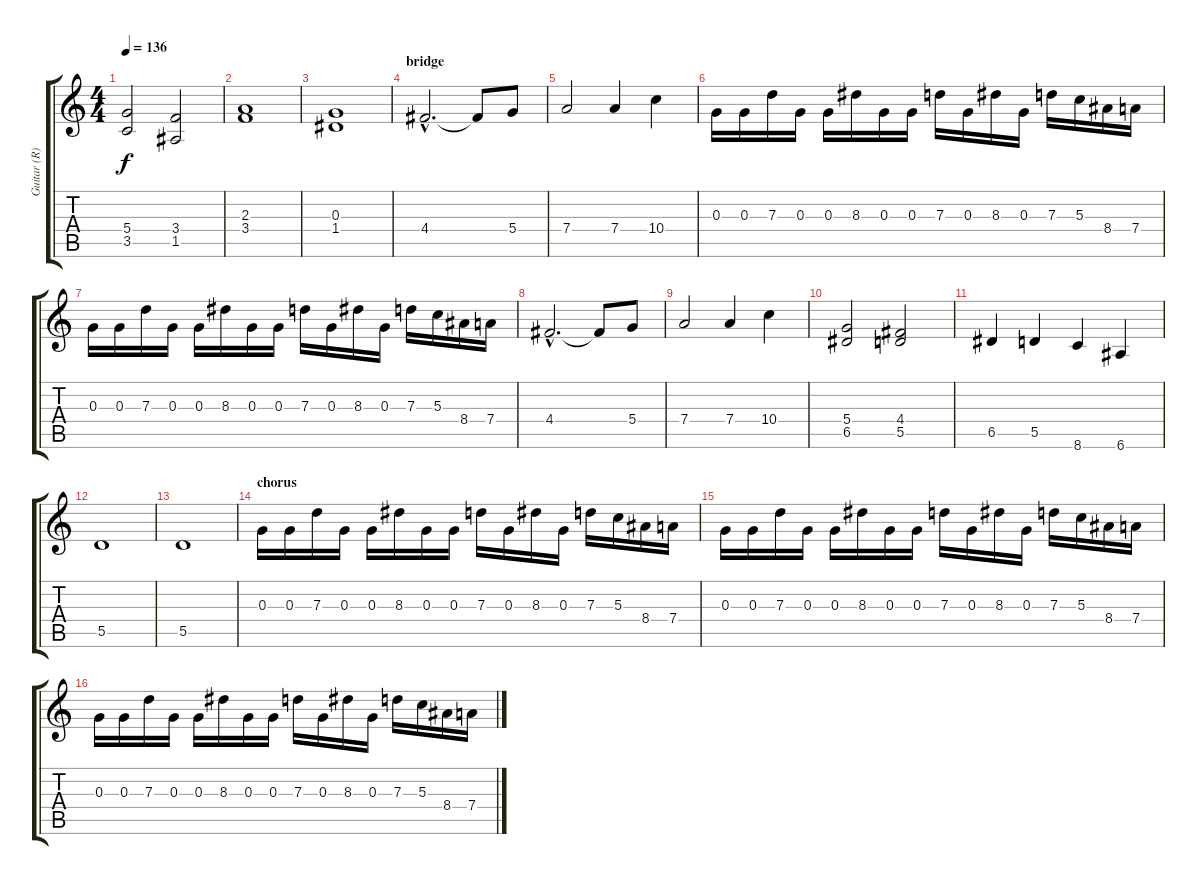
\track ("Guitar (R)" "Guitar (R)") {instrument distortionguitar}
\staff {score tabs}
\tuning (E4 B3 G3 D3 A2 E2) {hide}
\ts (4 4)
\tempo 136
\clef g2
\ks c
(5.4 3.5).2{dy f} (3.4 1.5).2 |
(2.3 3.4).1 |
(0.3 1.4).1 |
\section ("" "bridge")
4.4{hac}.2{d} 4.4{t}.8 5.4.8 |
7.4.2 7.4.4 10.4.4 |
0.3.16 0.3.16 7.3.16 0.3.16 0.3.16 8.3.16 0.3.16 0.3.16 7.3.16 0.3.16 8.3.16 0.3.16 7.3.16 5.3.16 8.4.16 7.4.16 |
0.3.16 0.3.16 7.3.16 0.3.16 0.3.16 8.3.16 0.3.16 0.3.16 7.3.16 0.3.16 8.3.16 0.3.16 7.3.16 5.3.16 8.4.16 7.4.16 |
4.4{hac}.2{d} 4.4{t}.8 5.4.8 |
7.4.2 7.4.4 10.4.4 |
(5.4 6.5).2 (4.4 5.5).2 |
6.5.4 5.5.4 8.6.4 6.6.4 |
5.5.1 |
5.5.1 |
\section ("" "chorus")
0.3.16 0.3.16 7.3.16 0.3.16 0.3.16 8.3.16 0.3.16 0.3.16 7.3.16 0.3.16 8.3.16 0.3.16 7.3.16 5.3.16 8.4.16 7.4.16 |
0.3.16 0.3.16 7.3.16 0.3.16 0.3.16 8.3.16 0.3.16 0.3.16 7.3.16 0.3.16 8.3.16 0.3.16 7.3.16 5.3.16 8.4.16 7.4.16 |
0.3.16 0.3.16 7.3.16 0.3.16 0.3.16 8.3.16 0.3.16 0.3.16 7.3.16 0.3.16 8.3.16 0.3.16 7.3.16 5.3.16 8.4.16 7.4.16
